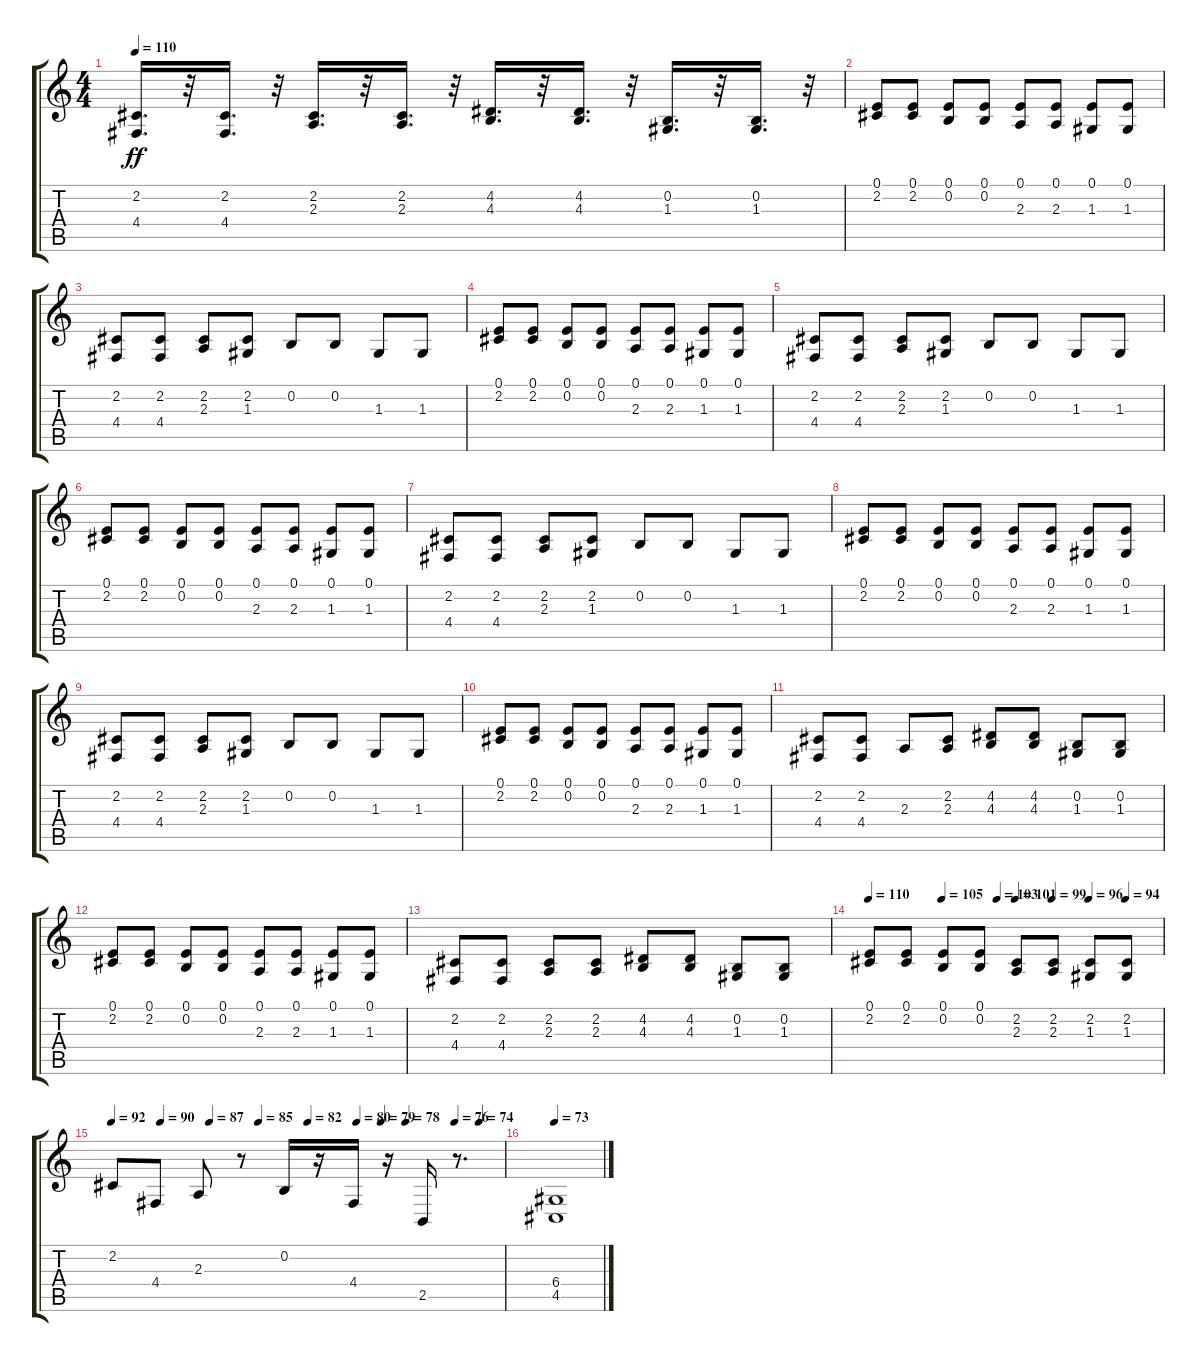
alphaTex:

\track "" {instrument acousticgrandpiano}
\staff {score tabs}
\tuning (E4 B3 G3 D3 A2 E2) {hide}
\ts (4 4)
\tempo 110
\clef g2
\ks c
(2.2 4.4).16{d dy ff} r.32 (2.2 4.4).16{d} r.32 (2.2 2.3).16{d} r.32 (2.2 2.3).16{d} r.32 (4.2 4.3).16{d} r.32 (4.2 4.3).16{d} r.32 (0.2 1.3).16{d} r.32 (0.2 1.3).16{d} r.32 |
(0.1 2.2).8 (0.1 2.2).8 (0.1 0.2).8 (0.1 0.2).8 (0.1 2.3).8 (0.1 2.3).8 (0.1 1.3).8 (0.1 1.3).8 |
(2.2 4.4).8 (2.2 4.4).8 (2.2 2.3).8 (2.2 1.3).8 0.2.8 0.2.8 1.3.8 1.3.8 |
(0.1 2.2).8 (0.1 2.2).8 (0.1 0.2).8 (0.1 0.2).8 (0.1 2.3).8 (0.1 2.3).8 (0.1 1.3).8 (0.1 1.3).8 |
(2.2 4.4).8 (2.2 4.4).8 (2.2 2.3).8 (2.2 1.3).8 0.2.8 0.2.8 1.3.8 1.3.8 |
(0.1 2.2).8 (0.1 2.2).8 (0.1 0.2).8 (0.1 0.2).8 (0.1 2.3).8 (0.1 2.3).8 (0.1 1.3).8 (0.1 1.3).8 |
(2.2 4.4).8 (2.2 4.4).8 (2.2 2.3).8 (2.2 1.3).8 0.2.8 0.2.8 1.3.8 1.3.8 |
(0.1 2.2).8 (0.1 2.2).8 (0.1 0.2).8 (0.1 0.2).8 (0.1 2.3).8 (0.1 2.3).8 (0.1 1.3).8 (0.1 1.3).8 |
(2.2 4.4).8 (2.2 4.4).8 (2.2 2.3).8 (2.2 1.3).8 0.2.8 0.2.8 1.3.8 1.3.8 |
(0.1 2.2).8 (0.1 2.2).8 (0.1 0.2).8 (0.1 0.2).8 (0.1 2.3).8 (0.1 2.3).8 (0.1 1.3).8 (0.1 1.3).8 |
(2.2 4.4).8 (2.2 4.4).8 2.3.8 (2.2 2.3).8 (4.2 4.3).8 (4.2 4.3).8 (0.2 1.3).8 (0.2 1.3).8 |
(0.1 2.2).8 (0.1 2.2).8 (0.1 0.2).8 (0.1 0.2).8 (0.1 2.3).8 (0.1 2.3).8 (0.1 1.3).8 (0.1 1.3).8 |
(2.2 4.4).8 (2.2 4.4).8 (2.2 2.3).8 (2.2 2.3).8 (4.2 4.3).8 (4.2 4.3).8 (0.2 1.3).8 (0.2 1.3).8 |
\tempo 110
\tempo (105 0.25)
\tempo (103 0.4375)
\tempo (101 0.5)
\tempo (99 0.625)
\tempo (96 0.75)
\tempo (94 0.875)
(0.1 2.2).8 (0.1 2.2).8 (0.1 0.2).8 (0.1 0.2).8 (2.2 2.3).8 (2.2 2.3).8 (2.2 1.3).8 (2.2 1.3).8 |
\tempo 92
\tempo (90 0.125)
\tempo (87 0.25)
\tempo (85 0.375)
\tempo (82 0.5)
\tempo (80 0.625)
\tempo (79 0.6875)
\tempo (78 0.75)
\tempo (76 0.875)
\tempo (74 0.9375)
2.2.8 4.4.8 2.3.8 r.8 0.2.16 r.16 4.4.16 r.16 2.5.16 r.8{d} |
\tempo 73
(6.4 4.5).1
